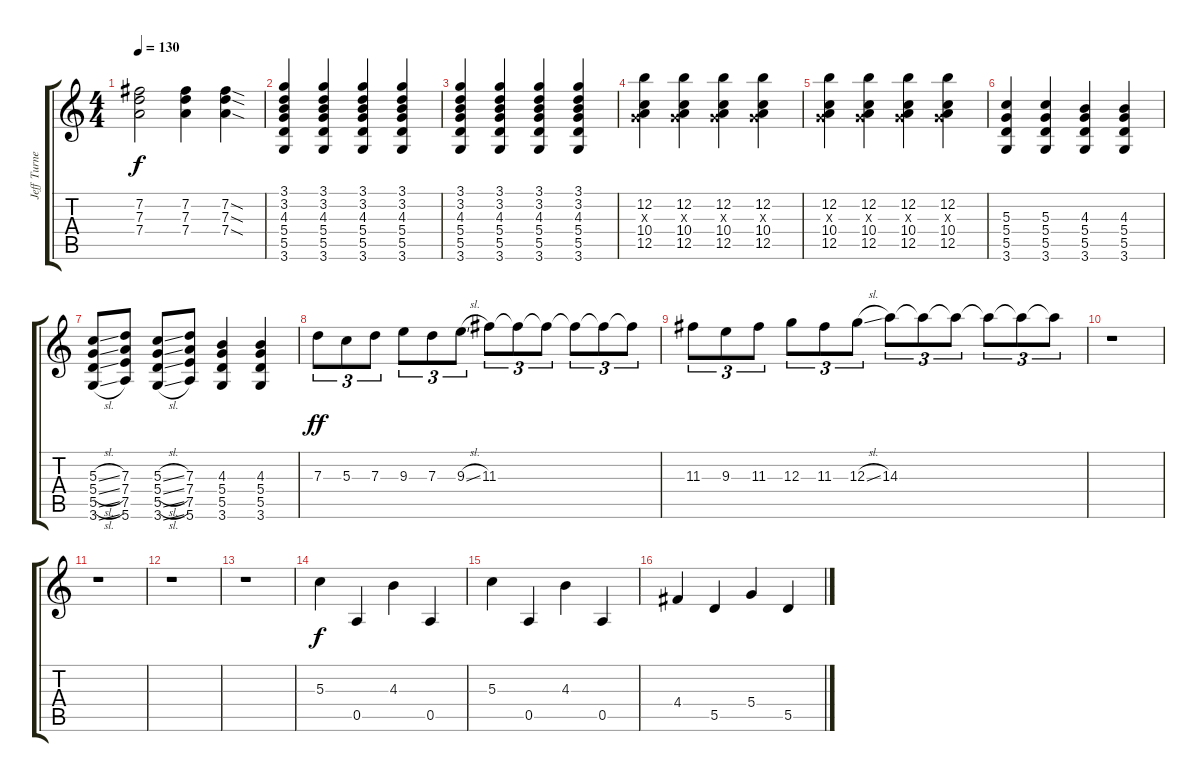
\track ("Jeff Turner" "Jeff Turne") {instrument acousticguitarsteel}
\staff {score tabs}
\tuning (E4 B3 G3 D3 A2 E2) {hide}
\ts (4 4)
\tempo 130
\clef g2
\ks c
(7.2{t} 7.3{t} 7.4{t}).2{dy f} (7.2 7.3 7.4).4 (7.2{sod} 7.3{sod} 7.4{sod}).4 |
(3.1 3.2 4.3 5.4 5.5 3.6).4 (3.1 3.2 4.3 5.4 5.5 3.6).4 (3.1 3.2 4.3 5.4 5.5 3.6).4 (3.1 3.2 4.3 5.4 5.5 3.6).4 |
(3.1 3.2 4.3 5.4 5.5 3.6).4 (3.1 3.2 4.3 5.4 5.5 3.6).4 (3.1 3.2 4.3 5.4 5.5 3.6).4 (3.1 3.2 4.3 5.4 5.5 3.6).4 |
(12.2 0.3{x} 10.4 12.5).4 (12.2 0.3{x} 10.4 12.5).4 (12.2 0.3{x} 10.4 12.5).4 (12.2 0.3{x} 10.4 12.5).4 |
(12.2 0.3{x} 10.4 12.5).4 (12.2 0.3{x} 10.4 12.5).4 (12.2 0.3{x} 10.4 12.5).4 (12.2 0.3{x} 10.4 12.5).4 |
(5.3 5.4 5.5 3.6).4 (5.3 5.4 5.5 3.6).4 (4.3 5.4 5.5 3.6).4 (4.3 5.4 5.5 3.6).4 |
(5.3{sl} 5.4{sl} 5.5{sl} 3.6{sl}).8 (7.3 7.4 7.5 5.6).8 (5.3{sl} 5.4{sl} 5.5{sl} 3.6{sl}).8 (7.3 7.4 7.5 5.6).8 (4.3 5.4 5.5 3.6).4 (4.3 5.4 5.5 3.6).4 |
7.3.8{tu (3 2) dy ff} 5.3.8{tu (3 2)} 7.3.8{tu (3 2)} 9.3.8{tu (3 2)} 7.3.8{tu (3 2)} 9.3{sl}.8{tu (3 2)} 11.3.8{tu (3 2)} 11.3{t}.8{tu (3 2)} 11.3{t}.8{tu (3 2)} 11.3{t}.8{tu (3 2)} 11.3{t}.8{tu (3 2)} 11.3{t}.8{tu (3 2)} |
11.3.8{tu (3 2)} 9.3.8{tu (3 2)} 11.3.8{tu (3 2)} 12.3.8{tu (3 2)} 11.3.8{tu (3 2)} 12.3{sl}.8{tu (3 2)} 14.3.8{tu (3 2)} 14.3{t}.8{tu (3 2)} 14.3{t}.8{tu (3 2)} 14.3{t}.8{tu (3 2)} 14.3{t}.8{tu (3 2)} 14.3{t}.8{tu (3 2)} |
r.1 |
r.1 |
r.1 |
r.1 |
5.3.4{dy f} 0.5.4 4.3.4 0.5.4 |
5.3.4 0.5.4 4.3.4 0.5.4 |
4.4.4 5.5.4 5.4.4 5.5.4
